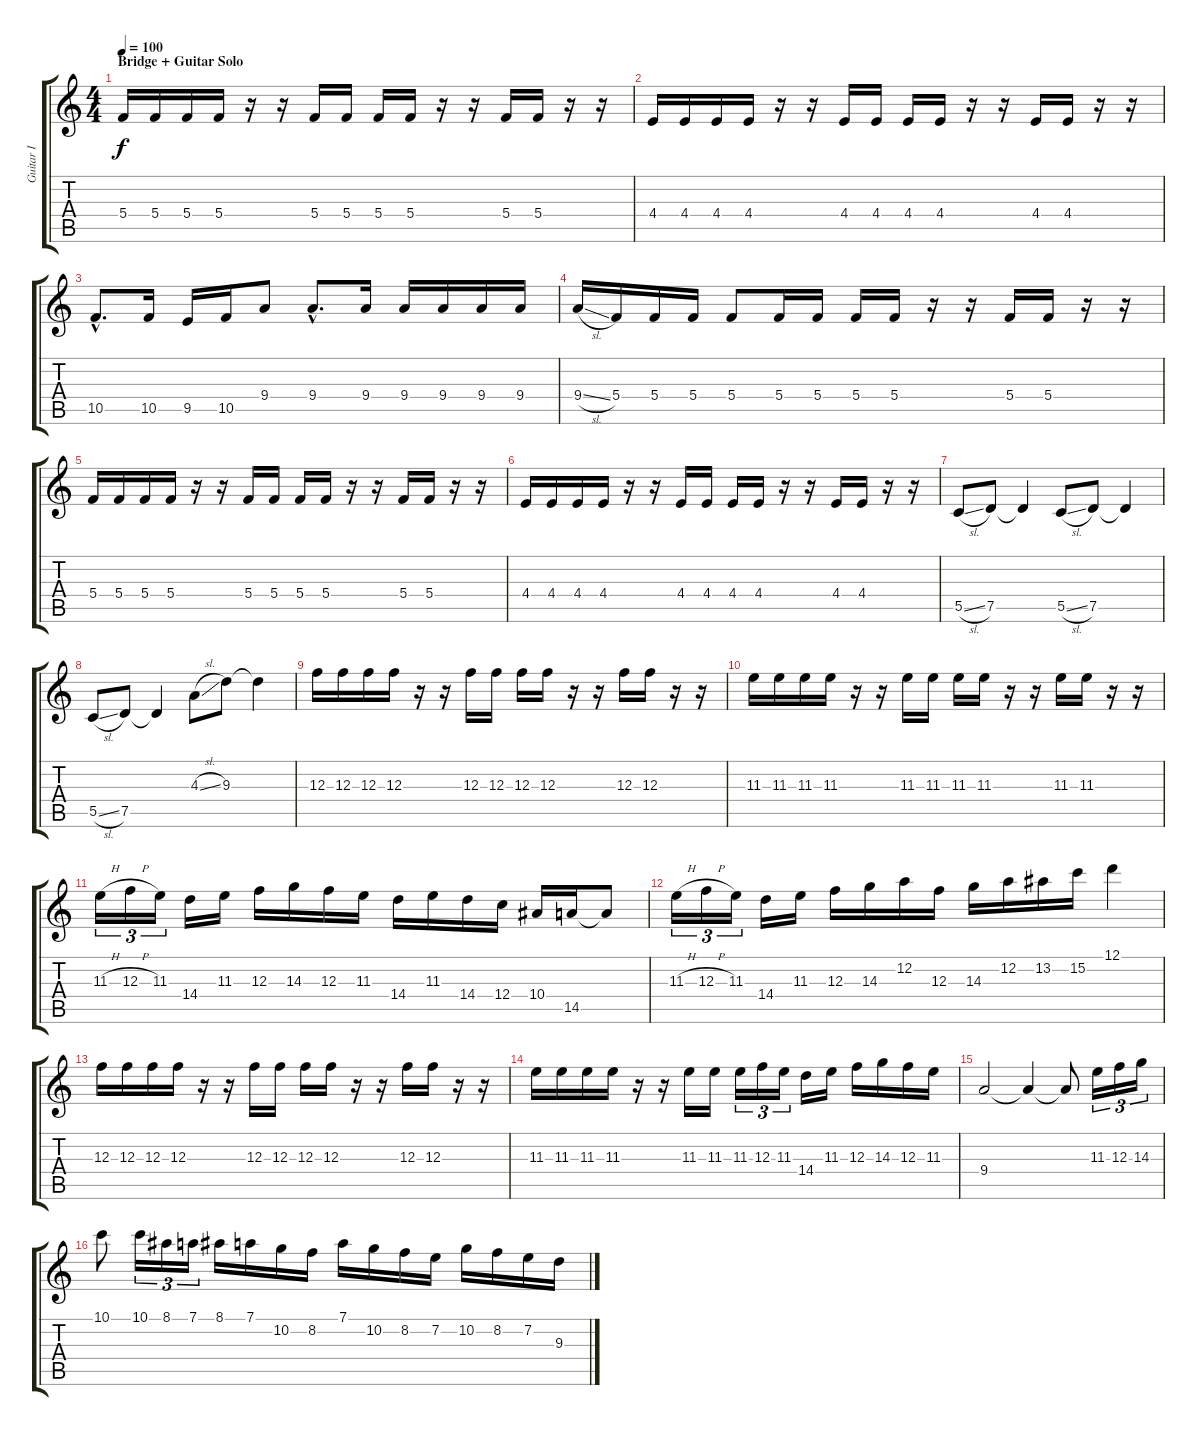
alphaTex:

\track ("Guitar I" "Guitar I") {instrument distortionguitar}
\staff {score tabs}
\tuning (D4 A3 F3 C3 G2 D2) {hide}
\ts (4 4)
\section ("" "Bridge + Guitar Solo")
\tempo 100
\clef g2
\ks c
5.4.16{dy f} 5.4.16 5.4.16 5.4.16 r.16 r.16 5.4.16 5.4.16 5.4.16 5.4.16 r.16 r.16 5.4.16 5.4.16 r.16 r.16 |
4.4.16 4.4.16 4.4.16 4.4.16 r.16 r.16 4.4.16 4.4.16 4.4.16 4.4.16 r.16 r.16 4.4.16 4.4.16 r.16 r.16 |
10.5{hac}.8{d} 10.5.16 9.5.16 10.5.16 9.4.8 9.4{hac}.8{d} 9.4.16 9.4.16 9.4.16 9.4.16 9.4.16 |
9.4{sl}.16 5.4.16 5.4.16 5.4.16 5.4.8 5.4.16 5.4.16 5.4.16 5.4.16 r.16 r.16 5.4.16 5.4.16 r.16 r.16 |
5.4.16 5.4.16 5.4.16 5.4.16 r.16 r.16 5.4.16 5.4.16 5.4.16 5.4.16 r.16 r.16 5.4.16 5.4.16 r.16 r.16 |
4.4.16 4.4.16 4.4.16 4.4.16 r.16 r.16 4.4.16 4.4.16 4.4.16 4.4.16 r.16 r.16 4.4.16 4.4.16 r.16 r.16 |
5.5{sl}.8 7.5.8 7.5{t}.4 5.5{sl}.8 7.5.8 7.5{t}.4 |
5.5{sl}.8 7.5.8 7.5{t}.4 4.3{sl}.8 9.3.8 9.3{t}.4 |
12.3.16 12.3.16 12.3.16 12.3.16 r.16 r.16 12.3.16 12.3.16 12.3.16 12.3.16 r.16 r.16 12.3.16 12.3.16 r.16 r.16 |
11.3.16 11.3.16 11.3.16 11.3.16 r.16 r.16 11.3.16 11.3.16 11.3.16 11.3.16 r.16 r.16 11.3.16 11.3.16 r.16 r.16 |
11.3{h}.16{tu (3 2)} 12.3{h}.16{tu (3 2)} 11.3.16{tu (3 2)} 14.4.16 11.3.16 12.3.16 14.3.16 12.3.16 11.3.16 14.4.16 11.3.16 14.4.16 12.4.16 10.4.16 14.5.16 14.5{t}.8 |
11.3{h}.16{tu (3 2)} 12.3{h}.16{tu (3 2)} 11.3.16{tu (3 2)} 14.4.16 11.3.16 12.3.16 14.3.16 12.2.16 12.3.16 14.3.16 12.2.16 13.2.16 15.2.16 12.1.4 |
12.3.16 12.3.16 12.3.16 12.3.16 r.16 r.16 12.3.16 12.3.16 12.3.16 12.3.16 r.16 r.16 12.3.16 12.3.16 r.16 r.16 |
11.3.16 11.3.16 11.3.16 11.3.16 r.16 r.16 11.3.16 11.3.16 11.3.16{tu (3 2)} 12.3.16{tu (3 2)} 11.3.16{tu (3 2)} 14.4.16 11.3.16 12.3.16 14.3.16 12.3.16 11.3.16 |
9.4.2 9.4{t}.4 9.4{t}.8 11.3.16{tu (3 2)} 12.3.16{tu (3 2)} 14.3.16{tu (3 2)} |
10.1.8 10.1.16{tu (3 2)} 8.1.16{tu (3 2)} 7.1.16{tu (3 2)} 8.1.16 7.1.16 10.2.16 8.2.16 7.1.16 10.2.16 8.2.16 7.2.16 10.2.16 8.2.16 7.2.16 9.3.16
